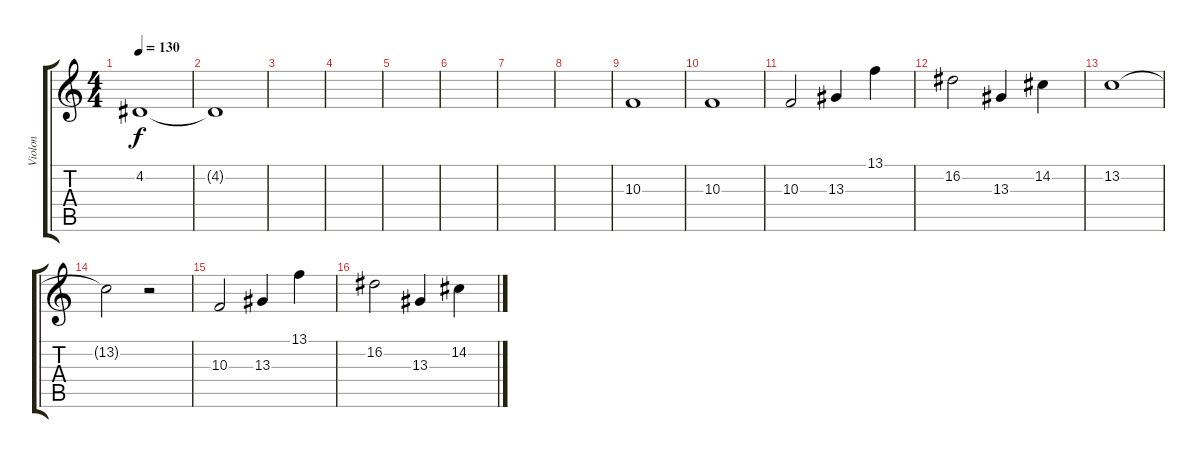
\track ("Violon" "Violon") {instrument violin}
\staff {score tabs}
\tuning (E4 B3 G3 D3 A2 E2) {hide}
\ts (4 4)
\tempo 130
\clef g2
\ks c
4.2{t}.1{dy f} |
4.2{t}.1 |
|
|
|
|
|
|
10.3.1 |
10.3.1 |
10.3.2 13.3.4 13.1.4 |
16.2.2 13.3.4 14.2.4 |
13.2.1 |
13.2{t}.2 r.2 |
10.3.2 13.3.4 13.1.4 |
16.2.2 13.3.4 14.2.4
